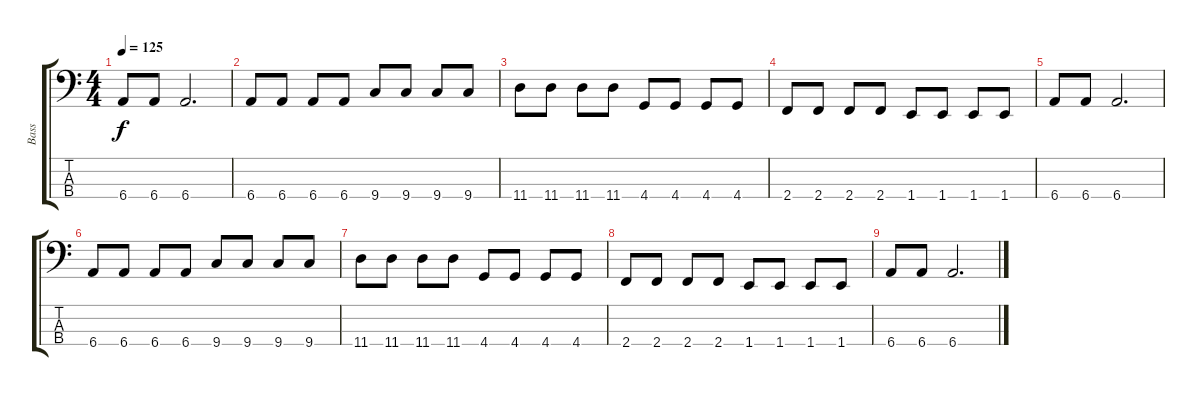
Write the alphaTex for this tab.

\track ("Bass" "Bass") {instrument electricbasspick}
\staff {score tabs}
\tuning (Gb2 Db2 Ab1 Eb1) {hide}
\ts (4 4)
\tempo 125
\clef f4
\ks c
6.4.8{dy f} 6.4.8 6.4.2{d} |
6.4.8 6.4.8 6.4.8 6.4.8 9.4.8 9.4.8 9.4.8 9.4.8 |
11.4.8 11.4.8 11.4.8 11.4.8 4.4.8 4.4.8 4.4.8 4.4.8 |
2.4.8{volume 6} 2.4.8 2.4.8 2.4.8 1.4.8 1.4.8 1.4.8 1.4.8 |
6.4.8{volume 5} 6.4.8 6.4.2{d} |
6.4.8{volume 4} 6.4.8 6.4.8 6.4.8 9.4.8 9.4.8 9.4.8 9.4.8 |
11.4.8{volume 3} 11.4.8 11.4.8 11.4.8 4.4.8 4.4.8 4.4.8 4.4.8 |
2.4.8{volume 2} 2.4.8 2.4.8 2.4.8 1.4.8 1.4.8 1.4.8 1.4.8 |
6.4.8{volume 1} 6.4.8 6.4.2{d}
